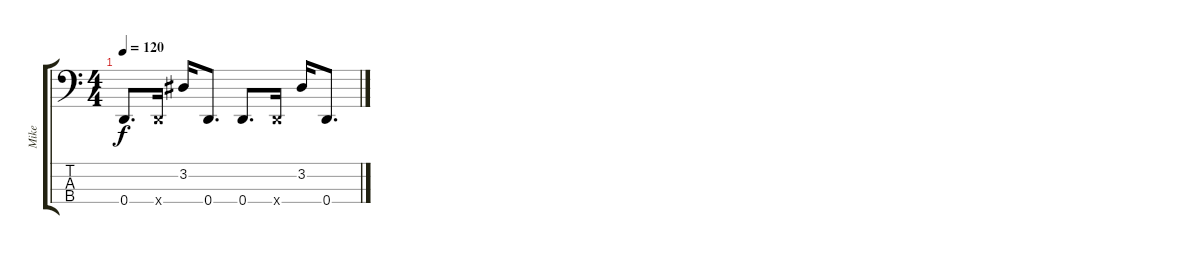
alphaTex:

\track ("Mike" "Mike") {instrument slapbass1}
\staff {score tabs}
\tuning (F2 C2 G1 D1) {hide}
\ts (4 4)
\tempo 120
\clef f4
\ks c
0.4.8{d dy f} 0.4{x}.16 3.2.16 0.4.8{d} 0.4.8{d} 0.4{x}.16 3.2.16 0.4.8{d}
